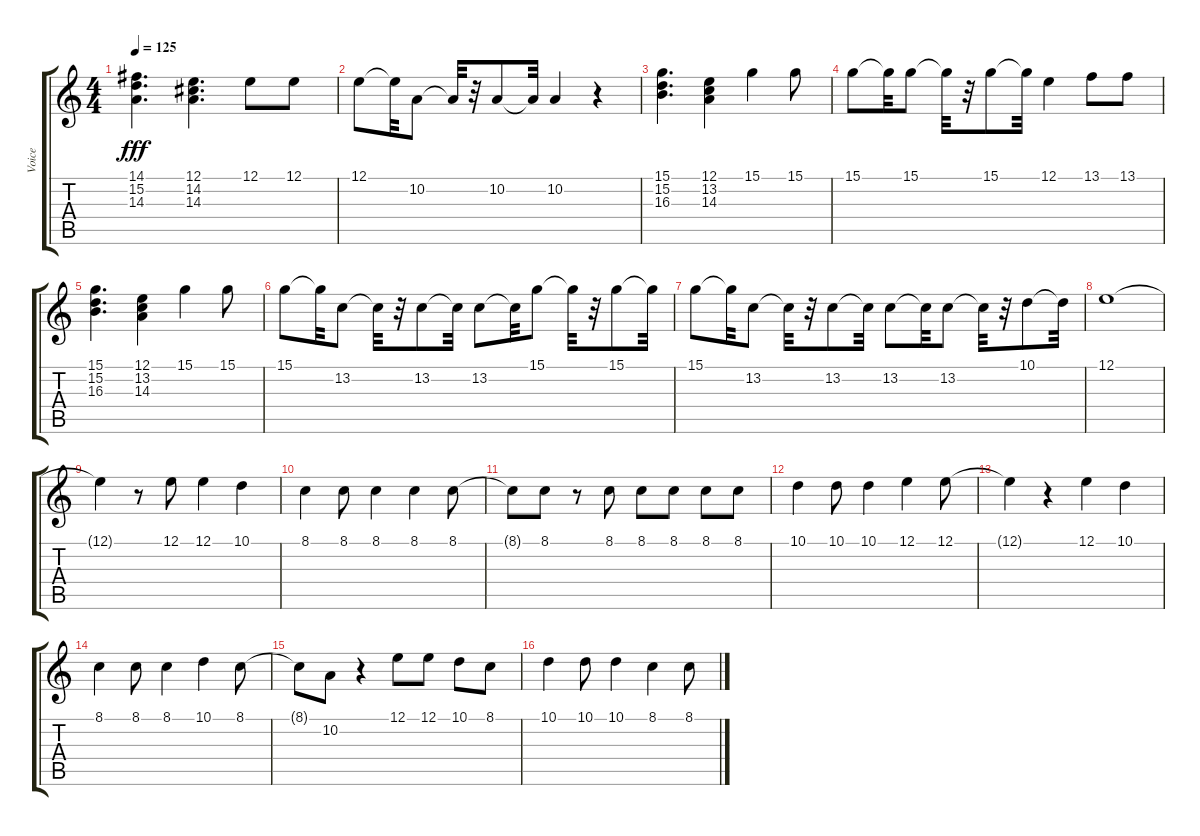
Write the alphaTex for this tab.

\track ("Voice" "Voice") {instrument violin}
\staff {score tabs}
\tuning (E4 B3 G3 D3 A2 E2) {hide}
\ts (4 4)
\tempo 125
\clef g2
\ks c
(14.1 15.2 14.3).4{d dy fff} (12.1 14.2 14.3).4{d} 12.1.8 12.1.8 |
12.1.8 12.1{t}.32 10.2.8 10.2{t}.32 r.32 10.2.8 10.2{t}.32 10.2.4 r.4 |
(15.1 15.2 16.3).4{d} (12.1 13.2 14.3).4 15.1.4 15.1.8 |
15.1.8 15.1{t}.32 15.1.8 15.1{t}.32 r.32 15.1.8 15.1{t}.32 12.1.4 13.1.8 13.1.8 |
(15.1 15.2 16.3).4{d} (12.1 13.2 14.3).4 15.1.4 15.1.8 |
15.1.8 15.1{t}.32 13.2.8 13.2{t}.32 r.32 13.2.8 13.2{t}.32 13.2.8 13.2{t}.32 15.1.8 15.1{t}.32 r.32 15.1.8 15.1{t}.32 |
15.1.8 15.1{t}.32 13.2.8 13.2{t}.32 r.32 13.2.8 13.2{t}.32 13.2.8 13.2{t}.32 13.2.8 13.2{t}.32 r.32 10.1.8 10.1{t}.32 |
12.1.1 |
12.1{t}.4 r.8 12.1.8 12.1.4 10.1.4 |
8.1.4 8.1.8 8.1.4 8.1.4 8.1.8 |
8.1{t}.8 8.1.8 r.8 8.1.8 8.1.8 8.1.8 8.1.8 8.1.8 |
10.1.4 10.1.8 10.1.4 12.1.4 12.1.8 |
12.1{t}.4 r.4 12.1.4 10.1.4 |
8.1.4 8.1.8 8.1.4 10.1.4 8.1.8 |
8.1{t}.8 10.2.8 r.4 12.1.8 12.1.8 10.1.8 8.1.8 |
10.1.4 10.1.8 10.1.4 8.1.4 8.1.8
